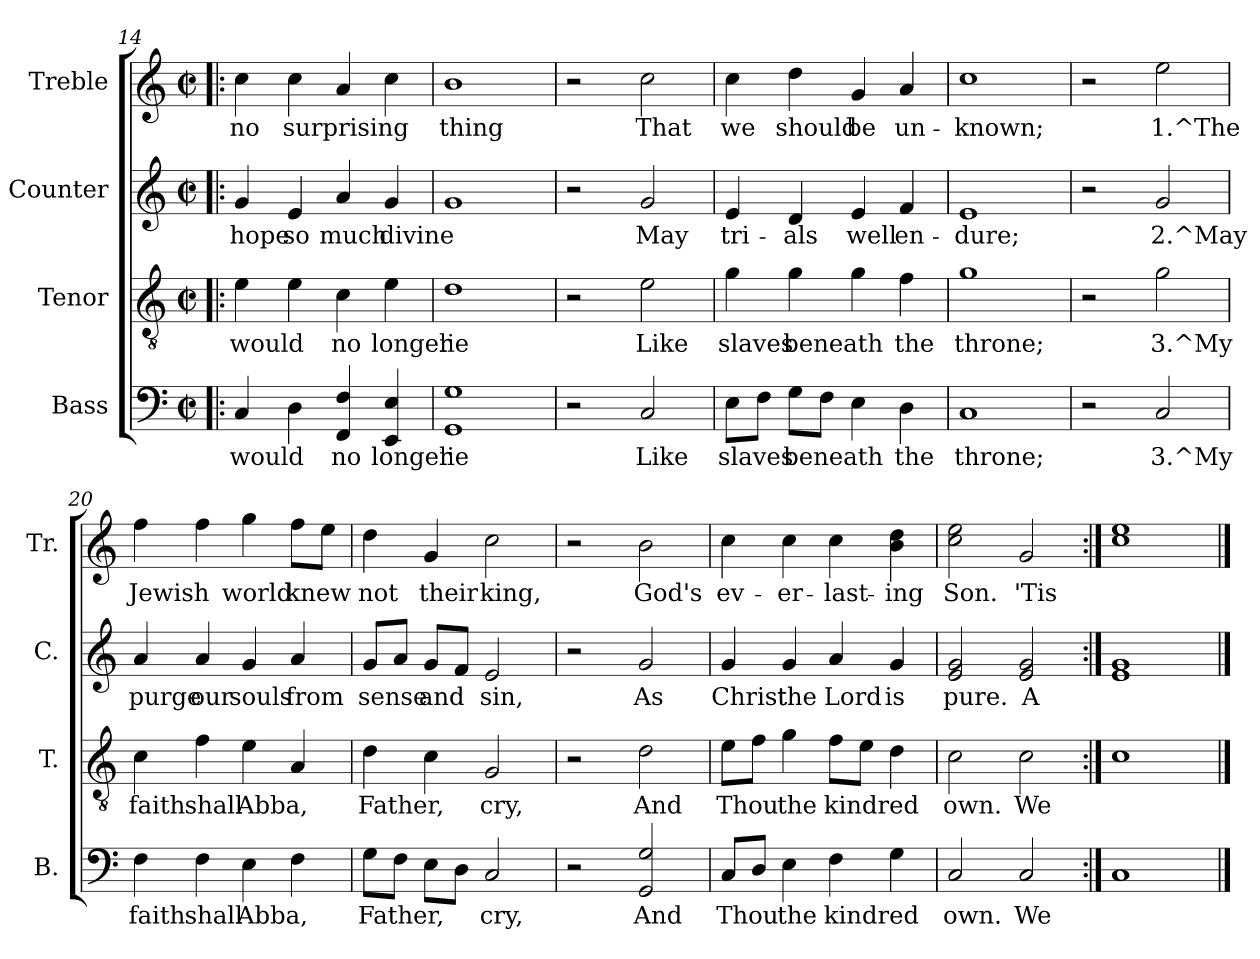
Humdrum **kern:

**kern	**text	**kern	**text	**kern	**text	**kern	**text
*part4	*part4	*part3	*part3	*part2	*part2	*part1	*part1
*staff4	*staff4	*staff3	*staff3	*staff2	*staff2	*staff1	*staff1
*I"Bass	*	*I"Tenor	*	*I"Counter	*	*I"Treble	*
*I'B.	*	*I'T.	*	*I'C.	*	*I'Tr.	*
*clefF4	*	*clefGv2	*	*clefG2	*	*clefG2	*
*k[]	*	*k[]	*	*k[]	*	*k[]	*
*C:	*	*C:	*	*C:	*	*C:	*
*M2/2	*	*M2/2	*	*M2/2	*	*M2/2	*
*met(c|)	*	*met(c|)	*	*met(c|)	*	*met(c|)	*
=14!|:	=14!|:	=14!|:	=14!|:	=14!|:	=14!|:	=14!|:	=14!|:
!	!LO:LY:a:rj	!	!LO:LY:b:rj	!	!LO:LY:b:rj	!	!LO:LY:b:rj
4C/	would	4e\	would	4g/	hope	4cc\	no
!	!LO:LY:a:rj	!	!LO:LY:b:rj	!	!LO:LY:b:rj	!	!LO:LY:b:rj
4D\	.	4e\	.	4e/	so	4cc\	surprising
!	!LO:LY:a:rj	!	!LO:LY:b:rj	!	!LO:LY:b:rj	!	!LO:LY:b:rj
4F/ 4FF/	no	4c\	no	4a/	much	4a/	.
!	!LO:LY:a:rj	!	!LO:LY:b:rj	!	!LO:LY:b:rj	!	!LO:LY:b:rj
4E/ 4EE/	longer	4e\	longer	4g/	divine	4cc\	.
=15	=15	=15	=15	=15	=15	=15	=15
!	!LO:LY:a:rj	!	!LO:LY:b:rj	!	!LO:LY:b:rj	!	!LO:LY:b:rj
1G 1GG	lie	1d	lie	1g	.	1b>	thing
=16	=16	=16	=16	=16	=16	=16	=16
2r	.	2r	.	2r	.	2r	.
!	!LO:LY:a:rj	!	!LO:LY:b:rj	!	!LO:LY:b:rj	!	!LO:LY:b:rj
2C/	Like	2e\	Like	2g/	May	2cc\	That
=17	=17	=17	=17	=17	=17	=17	=17
!	!LO:LY:a:rj	!	!LO:LY:b:rj	!	!LO:LY:b:rj	!	!LO:LY:b:rj
8E\L	slaves	4g\	slaves	4e/	tri-	4cc\	we
!	!LO:LY:a:rj	!	!	!	!	!	!
8F\J	.	.	.	.	.	.	.
!	!LO:LY:a:rj	!	!LO:LY:b:rj	!	!LO:LY:b:rj	!	!LO:LY:b:rj
8G\L	beneath	4g\	beneath	4d/	-als	4dd\	should
!	!LO:LY:a:rj	!	!	!	!	!	!
8F\J	.	.	.	.	.	.	.
!	!LO:LY:a:rj	!	!LO:LY:b:rj	!	!LO:LY:b:rj	!	!LO:LY:b:rj
4E\	.	4g\	.	4e/	well	4g/	be
!	!LO:LY:a:rj	!	!LO:LY:b:rj	!	!LO:LY:b:rj	!	!LO:LY:b:rj
4D\	the	4f\	the	4f/	en-	4a/	un-
=18	=18	=18	=18	=18	=18	=18	=18
!	!LO:LY:a:rj	!	!LO:LY:b:rj	!	!LO:LY:b:rj	!	!LO:LY:b:rj
1C	throne;	1g	throne;	1e	-dure;	1cc	-known;
!!LO:PB:g=z
=19	=19	=19	=19	=19	=19	=19	=19
2r	.	2r	.	2r	.	2r	.
!	!LO:LY:a:rj	!	!LO:LY:b:rj	!	!LO:LY:b:rj	!	!LO:LY:b:rj
2C/	3.^My	2g\	3.^My	2g/	2.^May	2ee\	1.^The
=20	=20	=20	=20	=20	=20	=20	=20
!	!LO:LY:a:rj	!	!LO:LY:b:rj	!	!LO:LY:b:rj	!	!LO:LY:b:rj
4F\	faith	4c\	faith	4a/	purge	4ff\	Jewish
!	!LO:LY:a:rj	!	!LO:LY:b:rj	!	!LO:LY:b:rj	!	!LO:LY:b:rj
4F\	shall	4f\	shall	4a/	our	4ff\	.
!	!LO:LY:a:rj	!	!LO:LY:b:rj	!	!LO:LY:b:rj	!	!LO:LY:b:rj
4E\	Abba,	4e\	Abba,	4g/	souls	4gg\	world
!	!LO:LY:a:rj	!	!LO:LY:b:rj	!	!LO:LY:b:rj	!	!LO:LY:b:rj
4F\	.	4A/	.	4a/	from	8ff\L	knew
!	!	!	!	!	!	!	!LO:LY:b:rj
.	.	.	.	.	.	8ee\J	.
=21	=21	=21	=21	=21	=21	=21	=21
!	!LO:LY:a:rj	!	!LO:LY:b:rj	!	!LO:LY:b:rj	!	!LO:LY:b:rj
8G\L	Father,	4d\	Father,	8g/L	sense	4dd\	not
!	!LO:LY:a:rj	!	!	!	!LO:LY:b:rj	!	!
8F\J	.	.	.	8a/J	.	.	.
!	!LO:LY:a:rj	!	!LO:LY:b:rj	!	!LO:LY:b:rj	!	!LO:LY:b:rj
8E\L	.	4c\	.	8g/L	and	4g/	their
!	!LO:LY:a:rj	!	!	!	!LO:LY:b:rj	!	!
8D\J	.	.	.	8f/J	.	.	.
!	!LO:LY:a:rj	!	!LO:LY:b:rj	!	!LO:LY:b:rj	!	!LO:LY:b:rj
2C/	cry,	2G/	cry,	2e/	sin,	2cc\	king,
=22	=22	=22	=22	=22	=22	=22	=22
2r	.	2r	.	2r	.	2r	.
!	!LO:LY:a:rj	!	!LO:LY:b:rj	!	!LO:LY:b:rj	!	!LO:LY:b:rj
2G/ 2GG/	And	2d\	And	2g/	As	2b\	God's
=23	=23	=23	=23	=23	=23	=23	=23
!	!LO:LY:a:rj	!	!LO:LY:b:rj	!	!LO:LY:b:rj	!	!LO:LY:b:rj
8C/L	Thou	8e\L	Thou	4g/	Christ	4cc\	ev-
!	!LO:LY:a:rj	!	!LO:LY:b:rj	!	!	!	!
8D/J	.	8f\J	.	.	.	.	.
!	!LO:LY:a:rj	!	!LO:LY:b:rj	!	!LO:LY:b:rj	!	!LO:LY:b:rj
4E\	the	4g\	the	4g/	the	4cc\	-er-
!	!LO:LY:a:rj	!	!LO:LY:b:rj	!	!LO:LY:b:rj	!	!LO:LY:b:rj
4F\	kindred	8f\L	kindred	4a/	Lord	4cc\	-last-
!	!	!	!LO:LY:b:rj	!	!	!	!
.	.	8e\J	.	.	.	.	.
!	!LO:LY:a:rj	!	!LO:LY:b:rj	!	!LO:LY:b:rj	!	!LO:LY:b:rj
4G\	.	4d\	.	4g/	is	4dd\ 4b\	-ing
=24	=24	=24	=24	=24	=24	=24	=24
!	!LO:LY:a:rj	!	!LO:LY:b:rj	!	!LO:LY:b:rj	!	!LO:LY:b:rj
2C/	own.	2c\	own.	2g/ 2e/	pure.	2ee\ 2cc\	Son.
!	!LO:LY:a:rj	!	!LO:LY:b:rj	!	!LO:LY:b:rj	!	!LO:LY:b:rj
2C/	We	2c\	We	2g/ 2e/	A	2g/	'Tis
=25:|!	=25:|!	=25:|!	=25:|!	=25:|!	=25:|!	=25:|!	=25:|!
!	!LO:LY:a:rj	!	!LO:LY:b:rj	!	!LO:LY:b:rj	!	!LO:LY:b:rj
1C	.	1c	.	1e 1g	.	1ee 1cc	.
==	==	==	==	==	==	==	==
*-	*-	*-	*-	*-	*-	*-	*-
